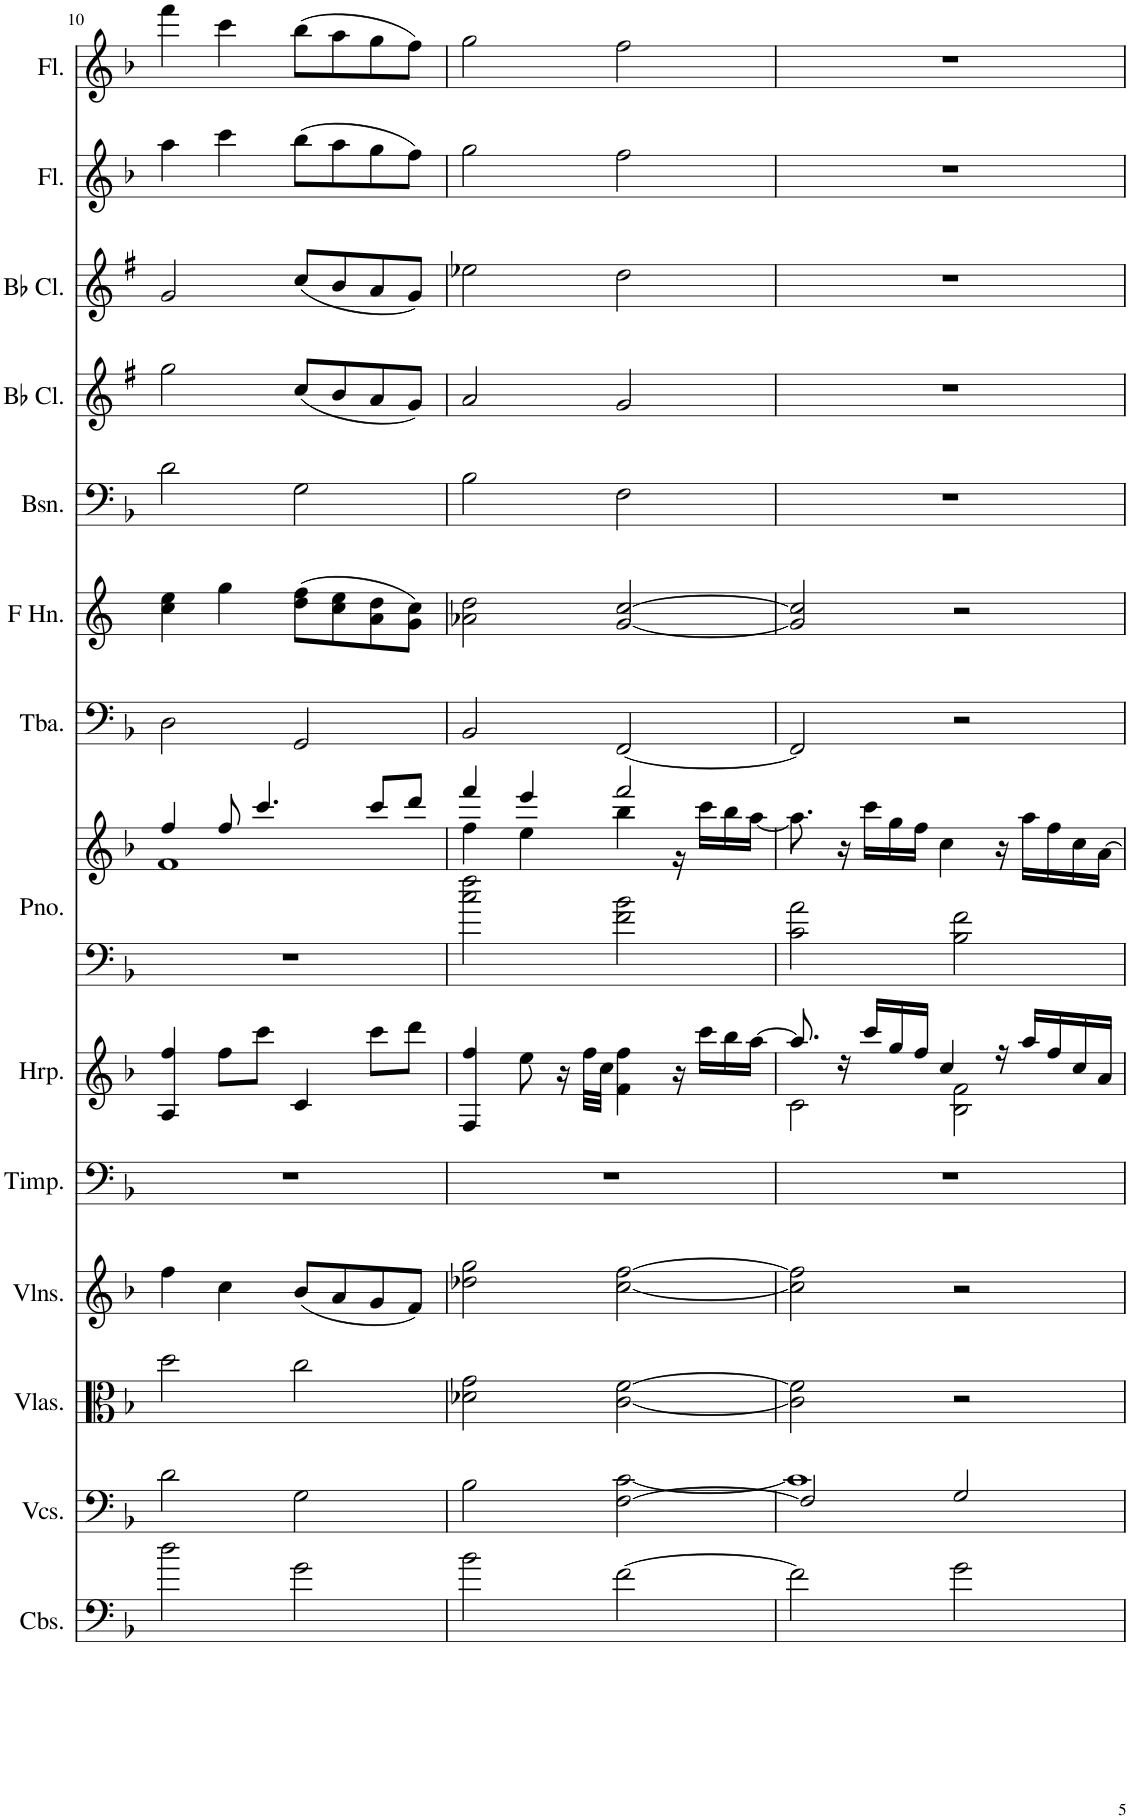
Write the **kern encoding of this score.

**kern	**kern	**kern	**kern	**kern	**kern	**kern	**kern	**kern	**kern	**kern	**kern	**kern	**kern	**kern
*part14	*part13	*part12	*part11	*part10	*part9	*part8	*part8	*part7	*part6	*part5	*part4	*part3	*part2	*part1
*staff15	*staff14	*staff13	*staff12	*staff11	*staff10	*staff9	*staff8	*staff7	*staff6	*staff5	*staff4	*staff3	*staff2	*staff1
*I"Contrabasses	*I"Violoncellos	*I"Violas	*I"Violins	*I"Timpani	*I"Harp	*I"Piano	*	*I"Tuba	*I"Horn in F	*I"Bassoon	*I"Bb Clarinet	*I"Bb Clarinet	*I"Flute	*I"Flute
*I'Cbs.	*I'Vcs.	*I'Vlas.	*I'Vlns.	*I'Timp.	*I'Hrp.	*I'Pno.	*	*I'Tba.	*	*I'Bsn.	*I'Bb Cl.	*I'Bb Cl.	*I'Fl.	*I'Fl.
!!LO:PB:g=z
*clefF4	*clefF4	*clefC3	*clefG2	*clefF4	*clefG2	*clefF4	*clefG2	*clefF4	*clefG2	*clefF4	*clefG2	*clefG2	*clefG2	*clefG2
*Trd7c12	*	*	*	*	*	*	*	*	*Trd4c7	*	*Trd1c2	*Trd1c2	*	*
*k[b-]	*k[b-]	*k[b-]	*k[b-]	*k[b-]	*k[b-]	*k[b-]	*k[b-]	*k[b-]	*k[]	*k[b-]	*k[f#]	*k[f#]	*k[b-]	*k[b-]
*M4/4	*M4/4	*M4/4	*M4/4	*M4/4	*M4/4	*M4/4	*M4/4	*M4/4	*M4/4	*M4/4	*M4/4	*M4/4	*M4/4	*M4/4
=10	=10	=10	=10	=10	=10	=10	=10	=10	=10	=10	=10	=10	=10	=10
*	*	*	*	*	*	*	*^	*	*	*	*	*	*	*
2dd\	2d\	2dd\	4ff\	1r	4A/ 4ff/	1r	4ff/	1f	2D\	4cc\ 4ee\	2d\	2gg\	2g/	4aa\	4fff\
.	.	.	4cc\	.	8ff\L	.	8ff/	.	.	4gg\	.	.	.	4ccc\	4ccc\
.	.	.	.	.	8ccc\J	.	4.ccc/	.	.	.	.	.	.	.	.
2g\	2G\	2cc\	(8b-/L	.	4c/	.	.	.	2GG/	(8dd\ 8ff\L	2G\	(8cc/L	(8cc/L	(8bb-\L	(8bb-\L
.	.	.	8a/	.	.	.	.	.	.	8cc\ 8ee\	.	8b/	8b/	8aa\	8aa\
.	.	.	8g/	.	8ccc\L	.	8ccc/L	.	.	8a\ 8dd\	.	8a/	8a/	8gg\	8gg\
.	.	.	8f/J)	.	8ddd\J	.	8ddd/J	.	.	8g\ 8cc\J)	.	8g/J)	8g/J)	8ff\J)	8ff\J)
=11	=11	=11	=11	=11	=11	=11	=11	=11	=11	=11	=11	=11	=11	=11	=11
2b-\	2B-\	2d-X\ 2g\	2dd-X\ 2gg\	1r	4F/ 4ff/	2cc\ 2ff\	4fff/	4ff\	2BB-/	2a-X\ 2dd\	2B-\	2a/	2ee-X\	2gg\	2gg\
.	.	.	.	.	8ee\	.	4eee/	4ee\	.	.	.	.	.	.	.
.	.	.	.	.	16r	.	.	.	.	.	.	.	.	.	.
.	.	.	.	.	32ff\LLL	.	.	.	.	.	.	.	.	.	.
.	.	.	.	.	32cc\JJJ	.	.	.	.	.	.	.	.	.	.
[2f\	[2F\ [2c\	[2c\ [2f\	[2cc\ [2ff\	.	4f\ 4ff\	2f\ 2b-\	2fff/	4bb-\	[2FF/	[2g/ [2cc/	2F\	2g/	2dd\	2ff\	2ff\
.	.	.	.	.	16r	.	.	16r	.	.	.	.	.	.	.
.	.	.	.	.	16ccc\LL	.	.	16ccc\LL	.	.	.	.	.	.	.
.	.	.	.	.	16bb-\	.	.	16bb-\	.	.	.	.	.	.	.
.	.	.	.	.	[16aa\JJ	.	.	[16aa\JJ	.	.	.	.	.	.	.
*	*	*	*	*	*	*	*v	*v	*	*	*	*	*	*	*
=12	=12	=12	=12	=12	=12	=12	=12	=12	=12	=12	=12	=12	=12	=12
*	*^	*	*	*	*^	*	*	*	*	*	*	*	*	*
2f\]	2F/]	1c]	2c\] 2f\]	2cc\] 2ff\]	1r	8.aa/]	2c\	2c\ 2a\	8.aa\]	2FF/]	2g/] 2cc/]	1r	1r	1r	1r	1r
.	.	.	.	.	.	16r	.	.	16r	.	.	.	.	.	.	.
.	.	.	.	.	.	16ccc/LL	.	.	16ccc\LL	.	.	.	.	.	.	.
.	.	.	.	.	.	16gg/	.	.	16gg\	.	.	.	.	.	.	.
.	.	.	.	.	.	16ff/JJ	.	.	16ff\JJ	.	.	.	.	.	.	.
.	.	.	.	.	.	4cc/	.	.	4cc\	.	.	.	.	.	.	.
2g\	2G/	.	2r	2r	.	.	2B-\ 2f\	2B-\ 2f\	.	2r	2r	.	.	.	.	.
.	.	.	.	.	.	16r	.	.	16r	.	.	.	.	.	.	.
.	.	.	.	.	.	16aa/LL	.	.	16aa\LL	.	.	.	.	.	.	.
.	.	.	.	.	.	16ff/	.	.	16ff\	.	.	.	.	.	.	.
.	.	.	.	.	.	16cc/	.	.	16cc\	.	.	.	.	.	.	.
.	.	.	.	.	.	16a/JJ	.	.	[16a\JJ	.	.	.	.	.	.	.
*	*v	*v	*	*	*	*v	*v	*	*	*	*	*	*	*	*	*
=	=	=	=	=	=	=	=	=	=	=	=	=	=	=
*-	*-	*-	*-	*-	*-	*-	*-	*-	*-	*-	*-	*-	*-	*-
